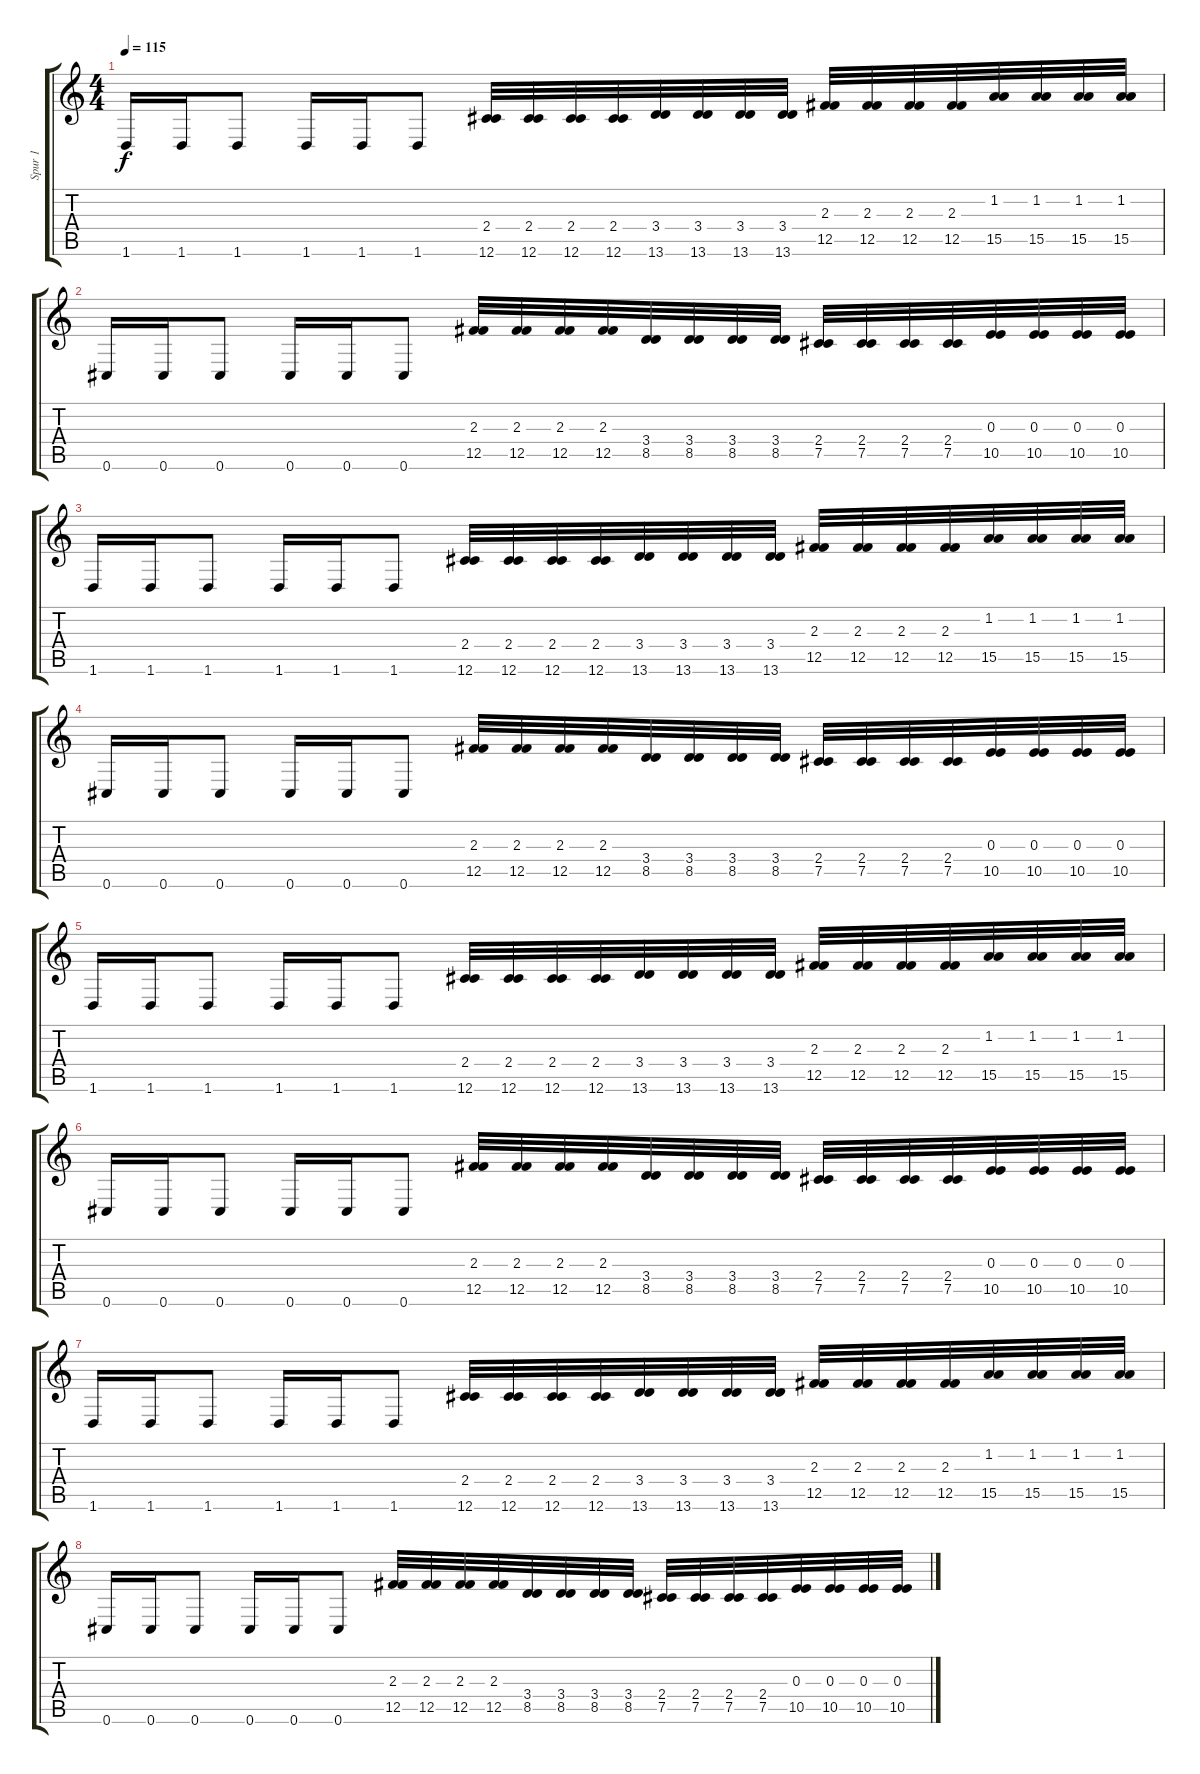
\track ("Spur 1" "Spur 1") {instrument distortionguitar}
\staff {score tabs}
\tuning (Db4 Ab3 E3 B2 Gb2 Db2) {hide}
\ts (4 4)
\tempo 115
\clef g2
\ks c
1.6.16{dy f} 1.6.16 1.6.8 1.6.16 1.6.16 1.6.8 (2.4 12.6).32 (2.4 12.6).32 (2.4 12.6).32 (2.4 12.6).32 (3.4 13.6).32 (3.4 13.6).32 (3.4 13.6).32 (3.4 13.6).32 (2.3 12.5).32 (2.3 12.5).32 (2.3 12.5).32 (2.3 12.5).32 (1.2 15.5).32 (1.2 15.5).32 (1.2 15.5).32 (1.2 15.5).32 |
0.6.16 0.6.16 0.6.8 0.6.16 0.6.16 0.6.8 (2.3 12.5).32 (2.3 12.5).32 (2.3 12.5).32 (2.3 12.5).32 (3.4 8.5).32 (3.4 8.5).32 (3.4 8.5).32 (3.4 8.5).32 (2.4 7.5).32 (2.4 7.5).32 (2.4 7.5).32 (2.4 7.5).32 (0.3 10.5).32 (0.3 10.5).32 (0.3 10.5).32 (0.3 10.5).32 |
1.6.16 1.6.16 1.6.8 1.6.16 1.6.16 1.6.8 (2.4 12.6).32 (2.4 12.6).32 (2.4 12.6).32 (2.4 12.6).32 (3.4 13.6).32 (3.4 13.6).32 (3.4 13.6).32 (3.4 13.6).32 (2.3 12.5).32 (2.3 12.5).32 (2.3 12.5).32 (2.3 12.5).32 (1.2 15.5).32 (1.2 15.5).32 (1.2 15.5).32 (1.2 15.5).32 |
0.6.16 0.6.16 0.6.8 0.6.16 0.6.16 0.6.8 (2.3 12.5).32 (2.3 12.5).32 (2.3 12.5).32 (2.3 12.5).32 (3.4 8.5).32 (3.4 8.5).32 (3.4 8.5).32 (3.4 8.5).32 (2.4 7.5).32 (2.4 7.5).32 (2.4 7.5).32 (2.4 7.5).32 (0.3 10.5).32 (0.3 10.5).32 (0.3 10.5).32 (0.3 10.5).32 |
1.6.16 1.6.16 1.6.8 1.6.16 1.6.16 1.6.8 (2.4 12.6).32 (2.4 12.6).32 (2.4 12.6).32 (2.4 12.6).32 (3.4 13.6).32 (3.4 13.6).32 (3.4 13.6).32 (3.4 13.6).32 (2.3 12.5).32 (2.3 12.5).32 (2.3 12.5).32 (2.3 12.5).32 (1.2 15.5).32 (1.2 15.5).32 (1.2 15.5).32 (1.2 15.5).32 |
0.6.16 0.6.16 0.6.8 0.6.16 0.6.16 0.6.8 (2.3 12.5).32 (2.3 12.5).32 (2.3 12.5).32 (2.3 12.5).32 (3.4 8.5).32 (3.4 8.5).32 (3.4 8.5).32 (3.4 8.5).32 (2.4 7.5).32 (2.4 7.5).32 (2.4 7.5).32 (2.4 7.5).32 (0.3 10.5).32 (0.3 10.5).32 (0.3 10.5).32 (0.3 10.5).32 |
1.6.16 1.6.16 1.6.8 1.6.16 1.6.16 1.6.8 (2.4 12.6).32 (2.4 12.6).32 (2.4 12.6).32 (2.4 12.6).32 (3.4 13.6).32 (3.4 13.6).32 (3.4 13.6).32 (3.4 13.6).32 (2.3 12.5).32 (2.3 12.5).32 (2.3 12.5).32 (2.3 12.5).32 (1.2 15.5).32 (1.2 15.5).32 (1.2 15.5).32 (1.2 15.5).32 |
0.6.16 0.6.16 0.6.8 0.6.16 0.6.16 0.6.8 (2.3 12.5).32 (2.3 12.5).32 (2.3 12.5).32 (2.3 12.5).32 (3.4 8.5).32 (3.4 8.5).32 (3.4 8.5).32 (3.4 8.5).32 (2.4 7.5).32 (2.4 7.5).32 (2.4 7.5).32 (2.4 7.5).32 (0.3 10.5).32 (0.3 10.5).32 (0.3 10.5).32 (0.3 10.5).32
